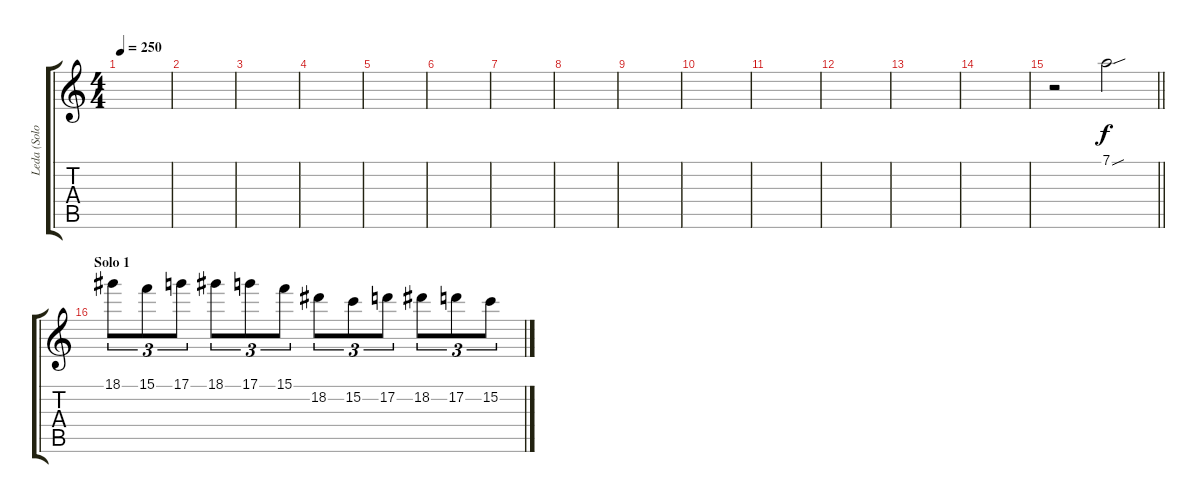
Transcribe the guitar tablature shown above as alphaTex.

\track ("Leda (Solo 1)" "Leda (Solo") {instrument overdrivenguitar}
\staff {score tabs}
\tuning (D4 A3 F3 C3 G2 C2) {hide}
\ts (4 4)
\tempo 250
\clef g2
\ks c
|
|
|
|
|
|
|
|
|
|
|
|
|
|
\barLineRight lightlight
r.2 7.1{sou}.2 |
\section ("" "Solo 1")
18.1.8{tu (3 2)} 15.1.8{tu (3 2)} 17.1.8{tu (3 2)} 18.1.8{tu (3 2)} 17.1.8{tu (3 2)} 15.1.8{tu (3 2)} 18.2.8{tu (3 2)} 15.2.8{tu (3 2)} 17.2.8{tu (3 2)} 18.2.8{tu (3 2)} 17.2.8{tu (3 2)} 15.2.8{tu (3 2)}
